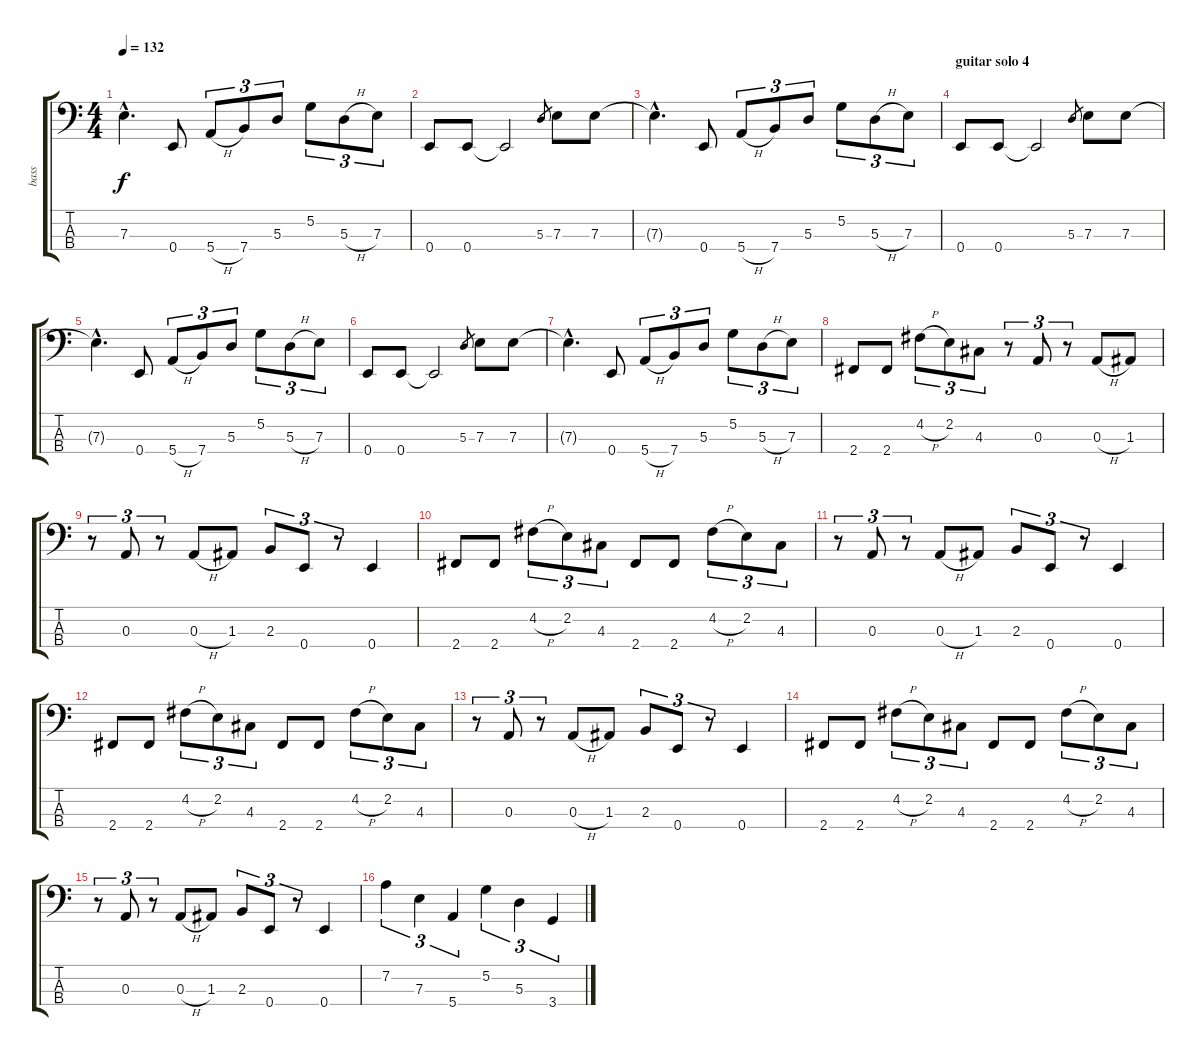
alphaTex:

\track ("bass" "bass") {instrument electricbasspick}
\staff {score tabs}
\tuning (G2 D2 A1 E1) {hide}
\ts (4 4)
\tempo 132
\clef f4
\ks c
7.3{hac t}.4{d dy f} 0.4.8 5.4{h}.8{tu (3 2)} 7.4.8{tu (3 2)} 5.3.8{tu (3 2)} 5.2.8{tu (3 2)} 5.3{h}.8{tu (3 2)} 7.3.8{tu (3 2)} |
0.4.8 0.4.8 0.4{t}.2 5.3.8{gr} 7.3.8 7.3.8 |
7.3{hac t}.4{d} 0.4.8 5.4{h}.8{tu (3 2)} 7.4.8{tu (3 2)} 5.3.8{tu (3 2)} 5.2.8{tu (3 2)} 5.3{h}.8{tu (3 2)} 7.3.8{tu (3 2)} |
\section ("" "guitar solo 4")
0.4.8 0.4.8 0.4{t}.2 5.3.8{gr} 7.3.8 7.3.8 |
7.3{hac t}.4{d} 0.4.8 5.4{h}.8{tu (3 2)} 7.4.8{tu (3 2)} 5.3.8{tu (3 2)} 5.2.8{tu (3 2)} 5.3{h}.8{tu (3 2)} 7.3.8{tu (3 2)} |
0.4.8 0.4.8 0.4{t}.2 5.3.8{gr} 7.3.8 7.3.8 |
7.3{hac t}.4{d} 0.4.8 5.4{h}.8{tu (3 2)} 7.4.8{tu (3 2)} 5.3.8{tu (3 2)} 5.2.8{tu (3 2)} 5.3{h}.8{tu (3 2)} 7.3.8{tu (3 2)} |
2.4.8 2.4.8 4.2{h}.8{tu (3 2)} 2.2.8{tu (3 2)} 4.3.8{tu (3 2)} r.8{tu (3 2)} 0.3.8{tu (3 2)} r.8{tu (3 2)} 0.3{h}.8 1.3.8 |
r.8{tu (3 2)} 0.3.8{tu (3 2)} r.8{tu (3 2)} 0.3{h}.8 1.3.8 2.3.8{tu (3 2)} 0.4.8{tu (3 2)} r.8{tu (3 2)} 0.4.4 |
2.4.8 2.4.8 4.2{h}.8{tu (3 2)} 2.2.8{tu (3 2)} 4.3.8{tu (3 2)} 2.4.8 2.4.8 4.2{h}.8{tu (3 2)} 2.2.8{tu (3 2)} 4.3.8{tu (3 2)} |
r.8{tu (3 2)} 0.3.8{tu (3 2)} r.8{tu (3 2)} 0.3{h}.8 1.3.8 2.3.8{tu (3 2)} 0.4.8{tu (3 2)} r.8{tu (3 2)} 0.4.4 |
2.4.8 2.4.8 4.2{h}.8{tu (3 2)} 2.2.8{tu (3 2)} 4.3.8{tu (3 2)} 2.4.8 2.4.8 4.2{h}.8{tu (3 2)} 2.2.8{tu (3 2)} 4.3.8{tu (3 2)} |
r.8{tu (3 2)} 0.3.8{tu (3 2)} r.8{tu (3 2)} 0.3{h}.8 1.3.8 2.3.8{tu (3 2)} 0.4.8{tu (3 2)} r.8{tu (3 2)} 0.4.4 |
2.4.8 2.4.8 4.2{h}.8{tu (3 2)} 2.2.8{tu (3 2)} 4.3.8{tu (3 2)} 2.4.8 2.4.8 4.2{h}.8{tu (3 2)} 2.2.8{tu (3 2)} 4.3.8{tu (3 2)} |
r.8{tu (3 2)} 0.3.8{tu (3 2)} r.8{tu (3 2)} 0.3{h}.8 1.3.8 2.3.8{tu (3 2)} 0.4.8{tu (3 2)} r.8{tu (3 2)} 0.4.4 |
7.2.4{tu (3 2)} 7.3.4{tu (3 2)} 5.4.4{tu (3 2)} 5.2.4{tu (3 2)} 5.3.4{tu (3 2)} 3.4.4{tu (3 2)}
